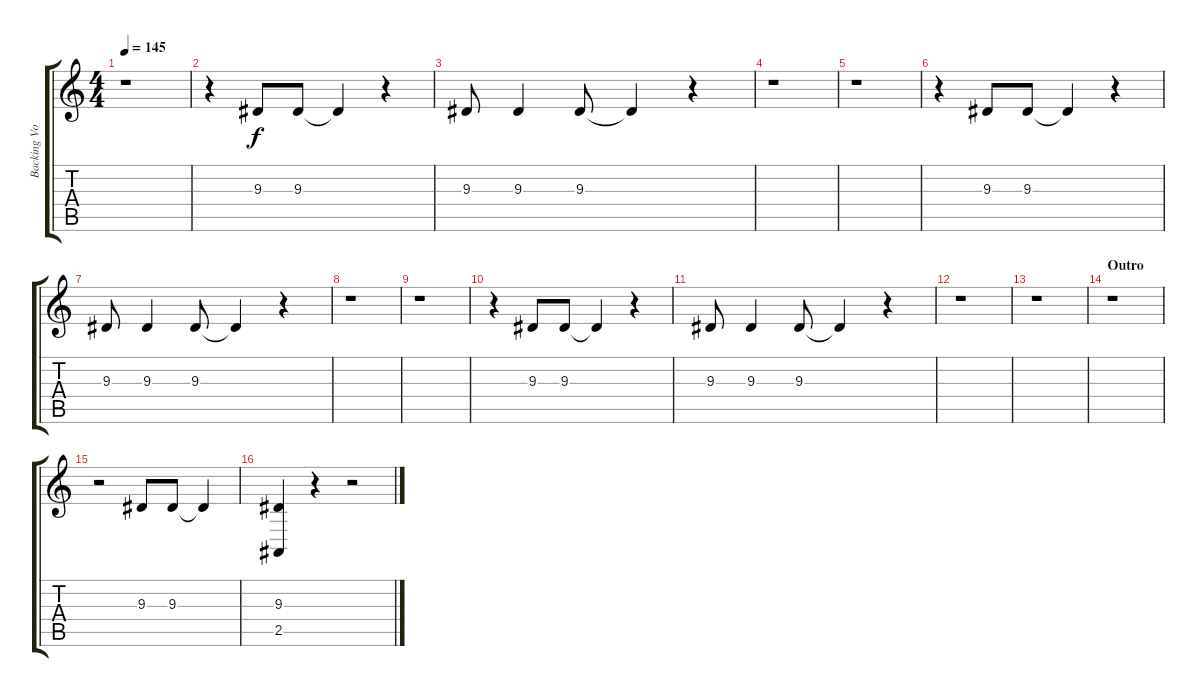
\track ("Backing Vocals (Duff, Izzy)" "Backing Vo") {instrument lead2sawtooth}
\staff {score tabs}
\tuning (Eb4 Bb3 Gb3 Db3 Ab2 Eb2) {hide}
\ts (4 4)
\tempo 145
\clef g2
\ks c
r.1{dy f} |
r.4 9.3.8 9.3.8 9.3{t}.4 r.4 |
9.3.8 9.3.4 9.3.8 9.3{t}.4 r.4 |
r.1 |
r.1 |
r.4 9.3.8 9.3.8 9.3{t}.4 r.4 |
9.3.8 9.3.4 9.3.8 9.3{t}.4 r.4 |
r.1 |
r.1 |
r.4 9.3.8 9.3.8 9.3{t}.4 r.4 |
9.3.8 9.3.4 9.3.8 9.3{t}.4 r.4 |
r.1 |
r.1 |
\section ("" "Outro")
r.1 |
r.2 9.3.8 9.3.8 9.3{t}.4 |
(9.3 2.5).4 r.4 r.2
